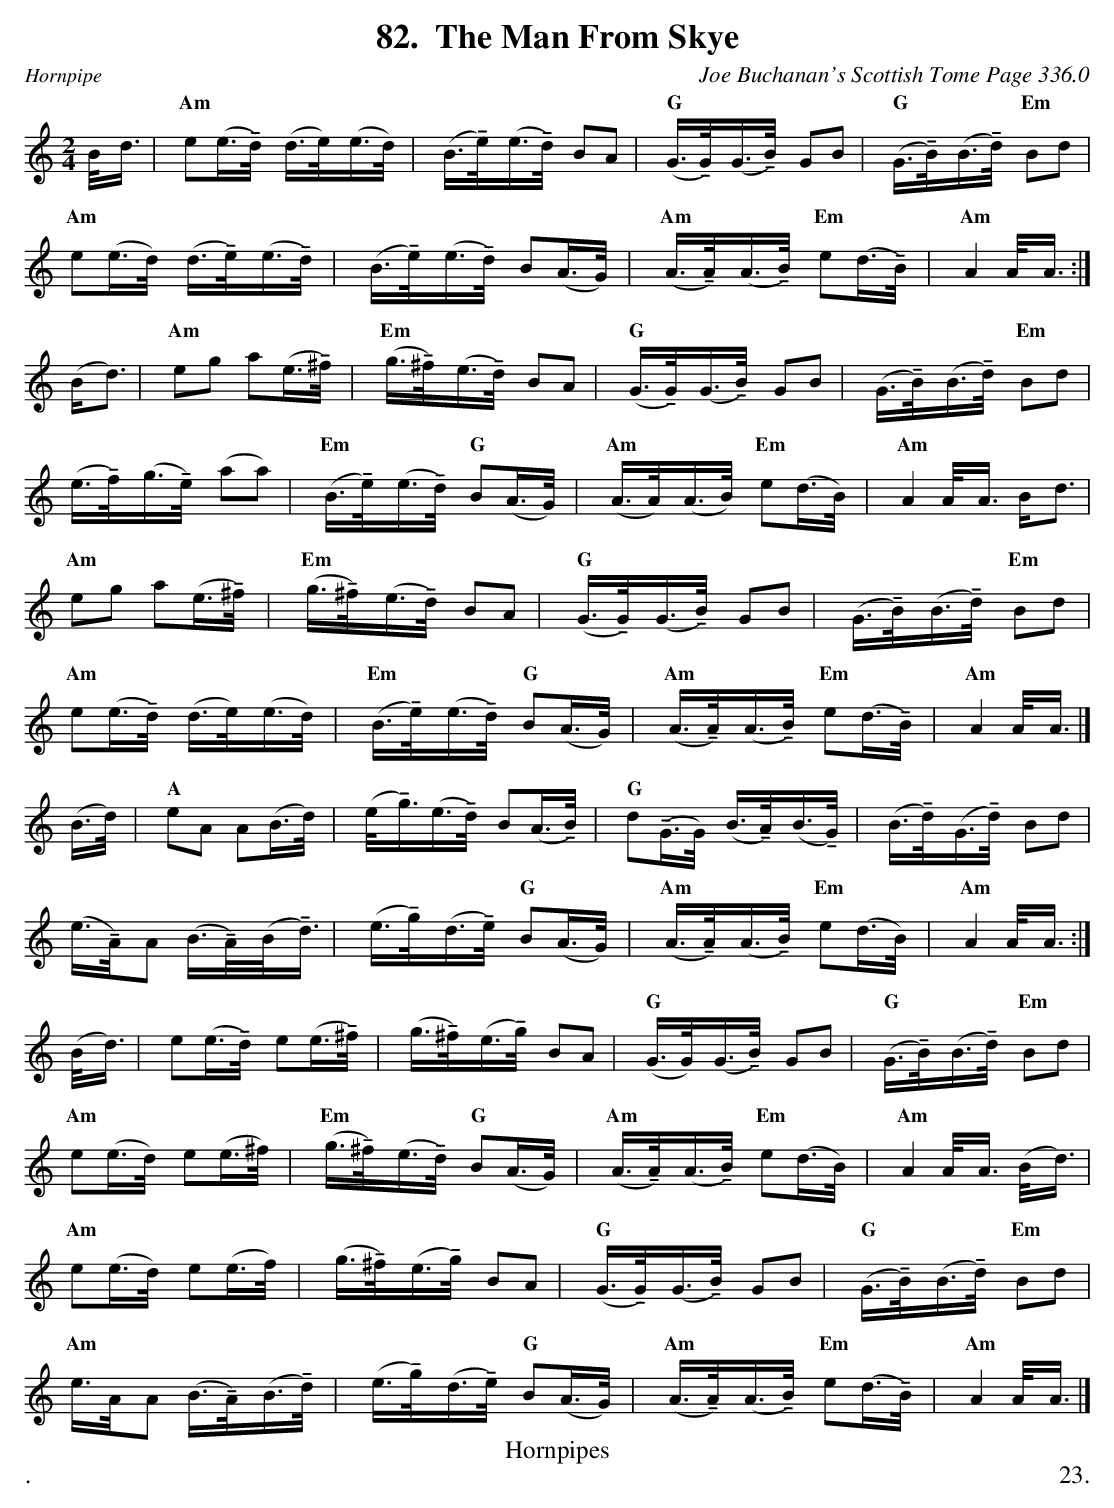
X:1
T:Man From Skye, The
C:Joe Buchanan's Scottish Tome Page 336.0
U:T=!tenuto!
L:1/16
M:2/4
K:C
B<d | "Am"e2(e>Td) (d>e)(e>d) | (B>Te)(e>Td) B2A2 | "G"(G>TG)(G>TB) G2B2 | "G"(G>TB)(B>Td) "Em"B2d2 |
"Am"e2(e>d) (d>Te)(e>Td) | (B>Te)(e>Td) B2(A>G) | "Am"(A>TA)(A>TB) "Em"e2(d>TB) | "Am"A4 A<A :|
(B2<d2) | "Am"e2g2 a2(e>T^f) | "Em"(g>T^f)(e>Td) B2A2 | "G"(G>TG)(G>TB) G2B2 | (G>TB)(B>Td) "Em"B2d2 |
(e>Tf)(g>Te) (a2a2) | "Em"(B>Te)(e>Td) "G"B2(A>G) | "Am"(A>A)(A>B) "Em"e2(d>B) | "Am"A4 A<A B2<d2 |
"Am"e2g2 a2(e>T^f) | "Em"(g>T^f)(e>Td) B2A2 | "G"(G>TG)(G>TB) G2B2 | (G>TB)(B>Td) "Em"B2d2 |
"Am"e2(e>Td) (d>e)(e>d) | "Em"(B>Te)(e>Td) "G"B2(A>G) | "Am"(A>TA)(A>TB) "Em"e2(d>TB) | "Am"A4 A<A|]
(B>d) | "A"e2A2 A2(B>d) | (e<Tg)(e>Td) B2(A>TB) | "G"d2(TG>G) (B>TA)(B>TG) | (B>Td)(G>Td) B2d2 |
(e>TA)A2 (B>TA)(B<Td) | (e>Tg)(d>Te) "G"B2(A>G) | "Am"(A>TA)(A>TB) "Em"e2(d>B) | "Am"A4 A<A :|
(B<d) | e2(e>Td) e2(e>T^f) | (g>T^f)(e>Tg) B2A2 | "G"(G>G)(G>TB) G2B2 | "G"(G>TB)(B>Td) "Em"B2d2 |
"Am"e2(e>d) e2(e>^f) | "Em"(g>T^f)(e>Td) "G"B2(A>G) | "Am"(A>TA)(A>TB) "Em"e2(d>B) | "Am"A4 A<A (B<d) |
"Am"e2(e>d) e2(e>f) | (g>T^f)(e>Tg) B2A2 | "G"(G>TG)(G>TB) G2B2 | "G"(G>TB)(B>Td) "Em"B2d2 |
"Am"e>AA2 (B>TA)(B>Td) | (e>Tg)(d>Te) "G"B2(A>G) | "Am"(A>TA)(A>TB) "Em"e2(d>TB) | "Am"A4 A<A |]
